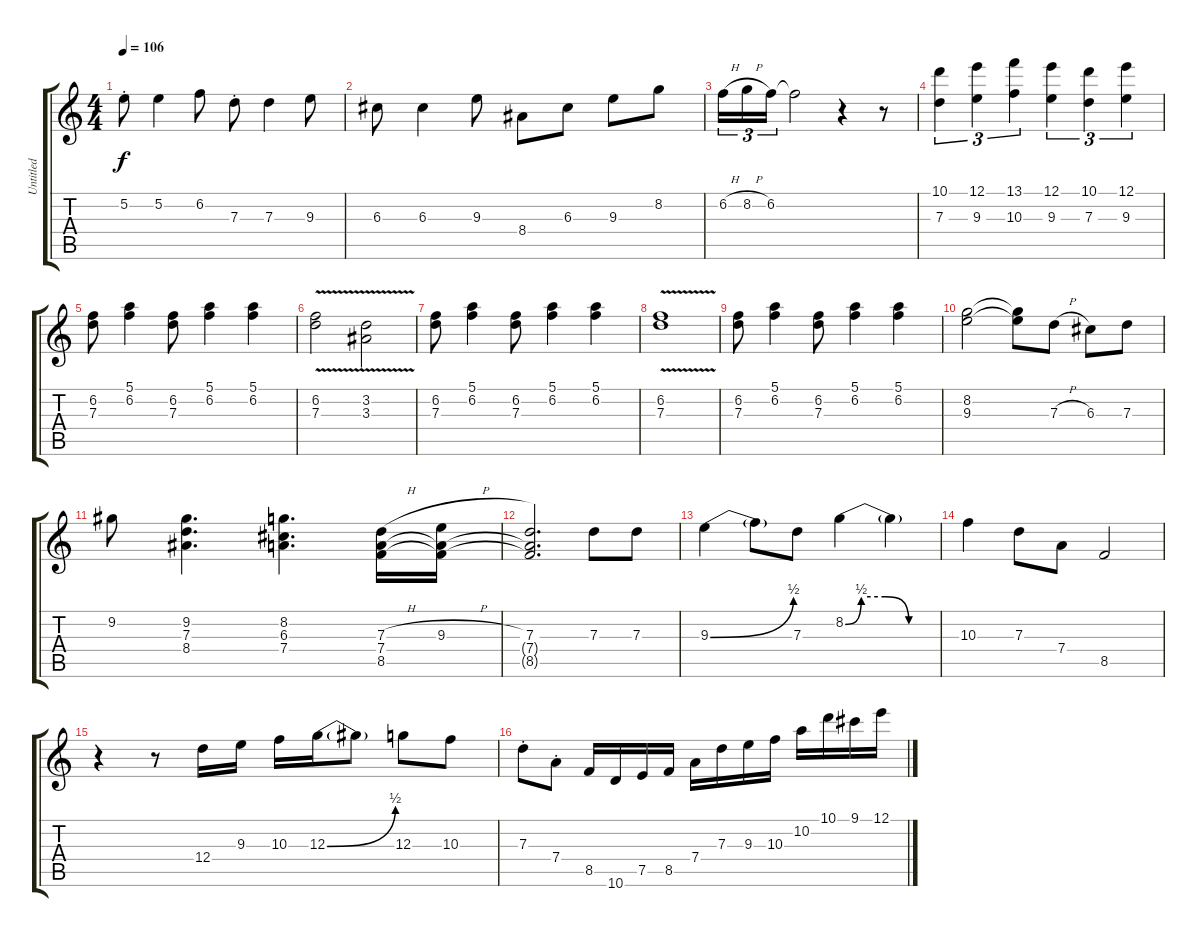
\track ("Untitled" "Untitled") {instrument acousticguitarnylon}
\staff {score tabs}
\tuning (E4 B3 G3 D3 A2 E2) {hide}
\ts (4 4)
\tempo 106
\clef g2
\ks c
5.2{st}.8{dy f} 5.2.4 6.2.8 7.3{st}.8 7.3.4 9.3.8 |
6.3.8 6.3.4 9.3.8 8.4.8 6.3.8 9.3.8 8.2.8 |
6.2{h}.16{tu (3 2)} 8.2{h}.16{tu (3 2)} 6.2.16{tu (3 2)} 6.2{t}.2 r.4 r.8 |
(10.1 7.3).4{tu (3 2)} (12.1 9.3).4{tu (3 2)} (13.1 10.3).4{tu (3 2)} (12.1 9.3).4{tu (3 2)} (10.1 7.3).4{tu (3 2)} (12.1 9.3).4{tu (3 2)} |
(6.2 7.3).8 (5.1 6.2).4 (6.2 7.3).8 (5.1 6.2).4 (5.1 6.2).4 |
(6.2{v} 7.3{v}).2 (3.2{v} 3.3{v}).2 |
(6.2 7.3).8 (5.1 6.2).4 (6.2 7.3).8 (5.1 6.2).4 (5.1 6.2).4 |
(6.2{v} 7.3{v}).1 |
(6.2 7.3).8 (5.1 6.2).4 (6.2 7.3).8 (5.1 6.2).4 (5.1 6.2).4 |
(8.2 9.3).2 (8.2{t} 9.3{t}).8 7.3{h}.8 6.3.8 7.3.8 |
9.2.8 (9.2 7.3 8.4).4{d} (8.2 6.3 7.4).4{d} (7.3{h} 7.4 8.5).16 (9.3{h} 7.4{t} 8.5{t}).16 |
(7.3 7.4{t} 8.5{t}).2{d} 7.3.8 7.3.8 |
9.3{be (bend 0 0 60 2)}.4 9.3{t}.8 7.3.8 8.2{be (custom 0 0 10 2 25 2 40 0 60 0)}.4 8.2{t}.4 |
10.3.4 7.3.8 7.4.8 8.5.2 |
r.4 r.8 12.4.16 9.3.16 10.3.16 12.3{be (bend 0 0 60 2)}.16 12.3{t}.8 12.3.8 10.3.8 |
7.3{st}.8 7.4{st}.8 8.5.16 10.6.16 7.5.16 8.5.16 7.4.16 7.3.16 9.3.16 10.3.16 10.2.16 10.1.16 9.1.16 12.1.16
